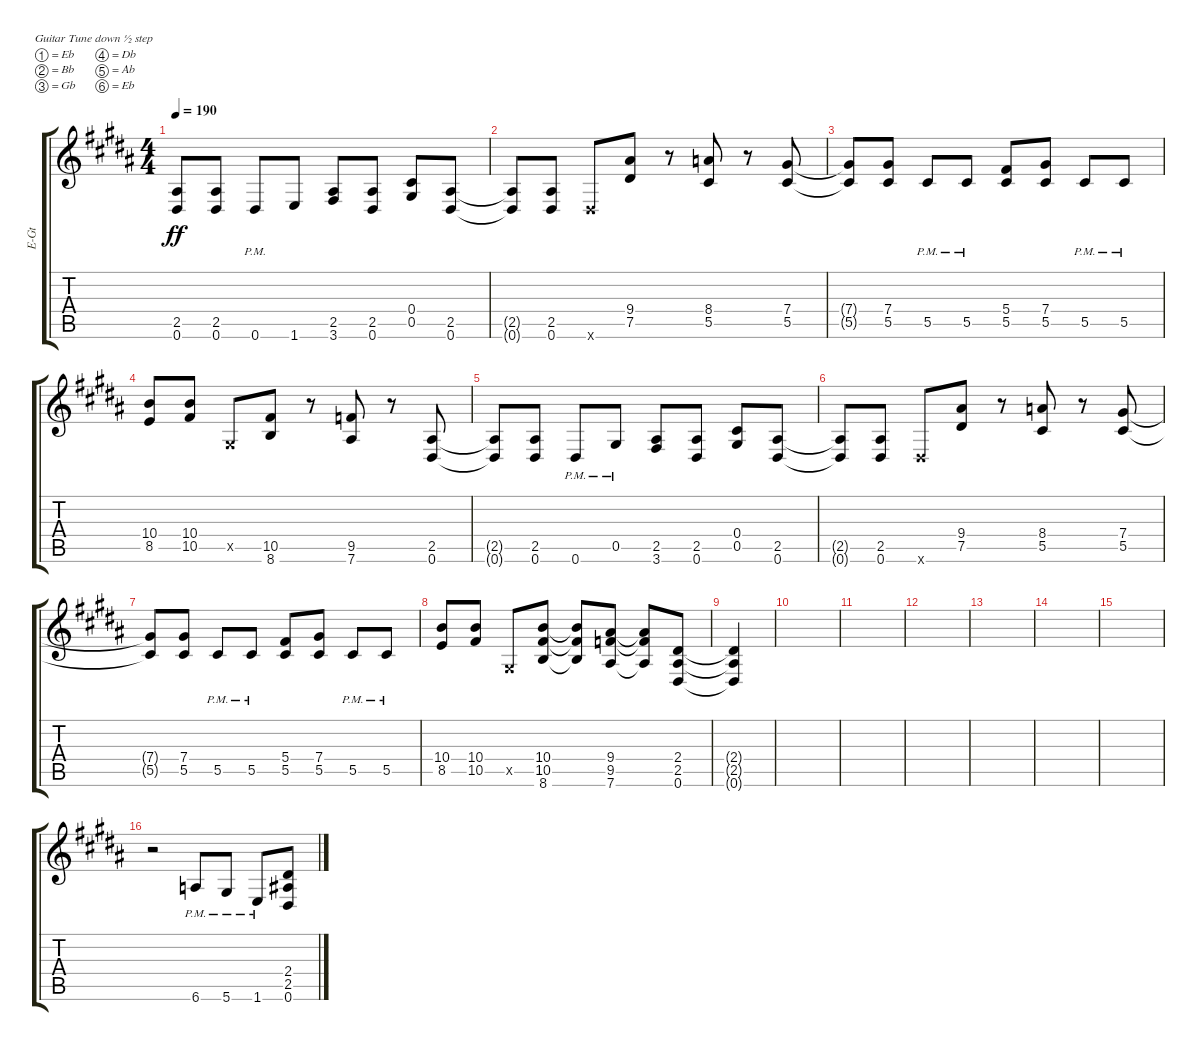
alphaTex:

\bracketExtendMode groupsimilarinstruments
\otherSystemsTrackNameOrientation horizontal
\track ("Electric Guitar 2" "E-Gt") {instrument distortionguitar}
\staff {score tabs}
\tuning (Eb4 Bb3 Gb3 Db3 Ab2 Eb2)
\ts (4 4)
\tempo 190
\clef g2
\ks b
(2.5{t acc forcenatural} 0.6{t acc forcenatural}).8{dy ff} (0.6{acc forcenatural} 2.5{acc forcenatural}).8 0.6{pm acc forcenatural}.8 1.6{acc forcenatural}.8 (3.6{acc forcenatural} 2.5{acc forcenatural}).8 (0.6{acc forcenatural} 2.5{acc forcenatural}).8 (0.5{acc forcenatural} 0.4{acc forcenatural}).8 (0.6{acc forcenatural} 2.5{acc forcenatural}).8 |
(0.6{t acc forcenatural} 2.5{t acc forcenatural}).8 (0.6{acc forcenatural} 2.5{acc forcenatural}).8 0.6{x acc forcenatural}.8 (7.5{acc forcenatural} 9.4{acc forcenatural}).8 r.8 (5.5{acc forcenatural} 8.4{acc b}).8 r.8 (5.5{acc forcenatural} 7.4{acc forcenatural}).8 |
(5.5{t acc forcenatural} 7.4{t acc forcenatural}).8 (5.5{acc forcenatural} 7.4{acc forcenatural}).8 5.5{pm acc forcenatural}.8 5.5{pm acc forcenatural}.8 (5.5{acc forcenatural} 5.4{acc forcenatural}).8 (5.5{acc forcenatural} 7.4{acc forcenatural}).8 5.5{pm acc forcenatural}.8 5.5{pm acc forcenatural}.8 |
(8.5{acc forcenatural} 10.4{acc forcenatural}).8 (10.5{acc forcenatural} 10.4{acc forcenatural}).8 0.5{x acc forcenatural}.8 (8.6{acc forcenatural} 10.5{acc forcenatural}).8 r.8 (7.6{acc forcenatural} 9.5{acc b}).8 r.8 (0.6{acc forcenatural} 2.5{acc forcenatural}).8 |
(2.5{t acc forcenatural} 0.6{t acc forcenatural}).8 (0.6{acc forcenatural} 2.5{acc forcenatural}).8 0.6{pm acc forcenatural}.8 0.5{pm acc forcenatural}.8 (3.6{acc forcenatural} 2.5{acc forcenatural}).8 (0.6{acc forcenatural} 2.5{acc forcenatural}).8 (0.5{acc forcenatural} 0.4{acc forcenatural}).8 (0.6{acc forcenatural} 2.5{acc forcenatural}).8 |
(0.6{t acc forcenatural} 2.5{t acc forcenatural}).8 (0.6{acc forcenatural} 2.5{acc forcenatural}).8 0.6{x acc forcenatural}.8 (7.5{acc forcenatural} 9.4{acc forcenatural}).8 r.8 (5.5{acc forcenatural} 8.4{acc b}).8 r.8 (5.5{acc forcenatural} 7.4{acc forcenatural}).8 |
(5.5{t acc forcenatural} 7.4{t acc forcenatural}).8 (5.5{acc forcenatural} 7.4{acc forcenatural}).8 5.5{pm acc forcenatural}.8 5.5{pm acc forcenatural}.8 (5.5{acc forcenatural} 5.4{acc forcenatural}).8 (5.5{acc forcenatural} 7.4{acc forcenatural}).8 5.5{pm acc forcenatural}.8 5.5{pm acc forcenatural}.8 |
(8.5{acc forcenatural} 10.4{acc forcenatural}).8 (10.5{acc forcenatural} 10.4{acc forcenatural}).8 0.5{x acc forcenatural}.8 (8.6{acc forcenatural} 10.5{acc forcenatural} 10.4{acc forcenatural}).8 (8.6{t acc forcenatural} 10.5{t acc forcenatural} 10.4{t acc forcenatural}).8 (7.6{acc forcenatural} 9.5{acc b} 9.4{acc forcenatural}).8 (9.4{t acc forcenatural} 9.5{t acc b} 7.6{t acc forcenatural}).8 (0.6{acc forcenatural} 2.5{acc forcenatural} 2.4{acc forcenatural}).8 |
(2.4{t acc forcenatural} 2.5{t acc forcenatural} 0.6{t acc forcenatural}).4 |
|
|
|
|
|
|
r.2 6.6{pm acc b}.8 5.6{pm acc forcenatural}.8 1.6{pm acc forcenatural}.8 (2.4{acc forcenatural} 0.6{acc forcenatural} 2.5{acc forcenatural}).8
